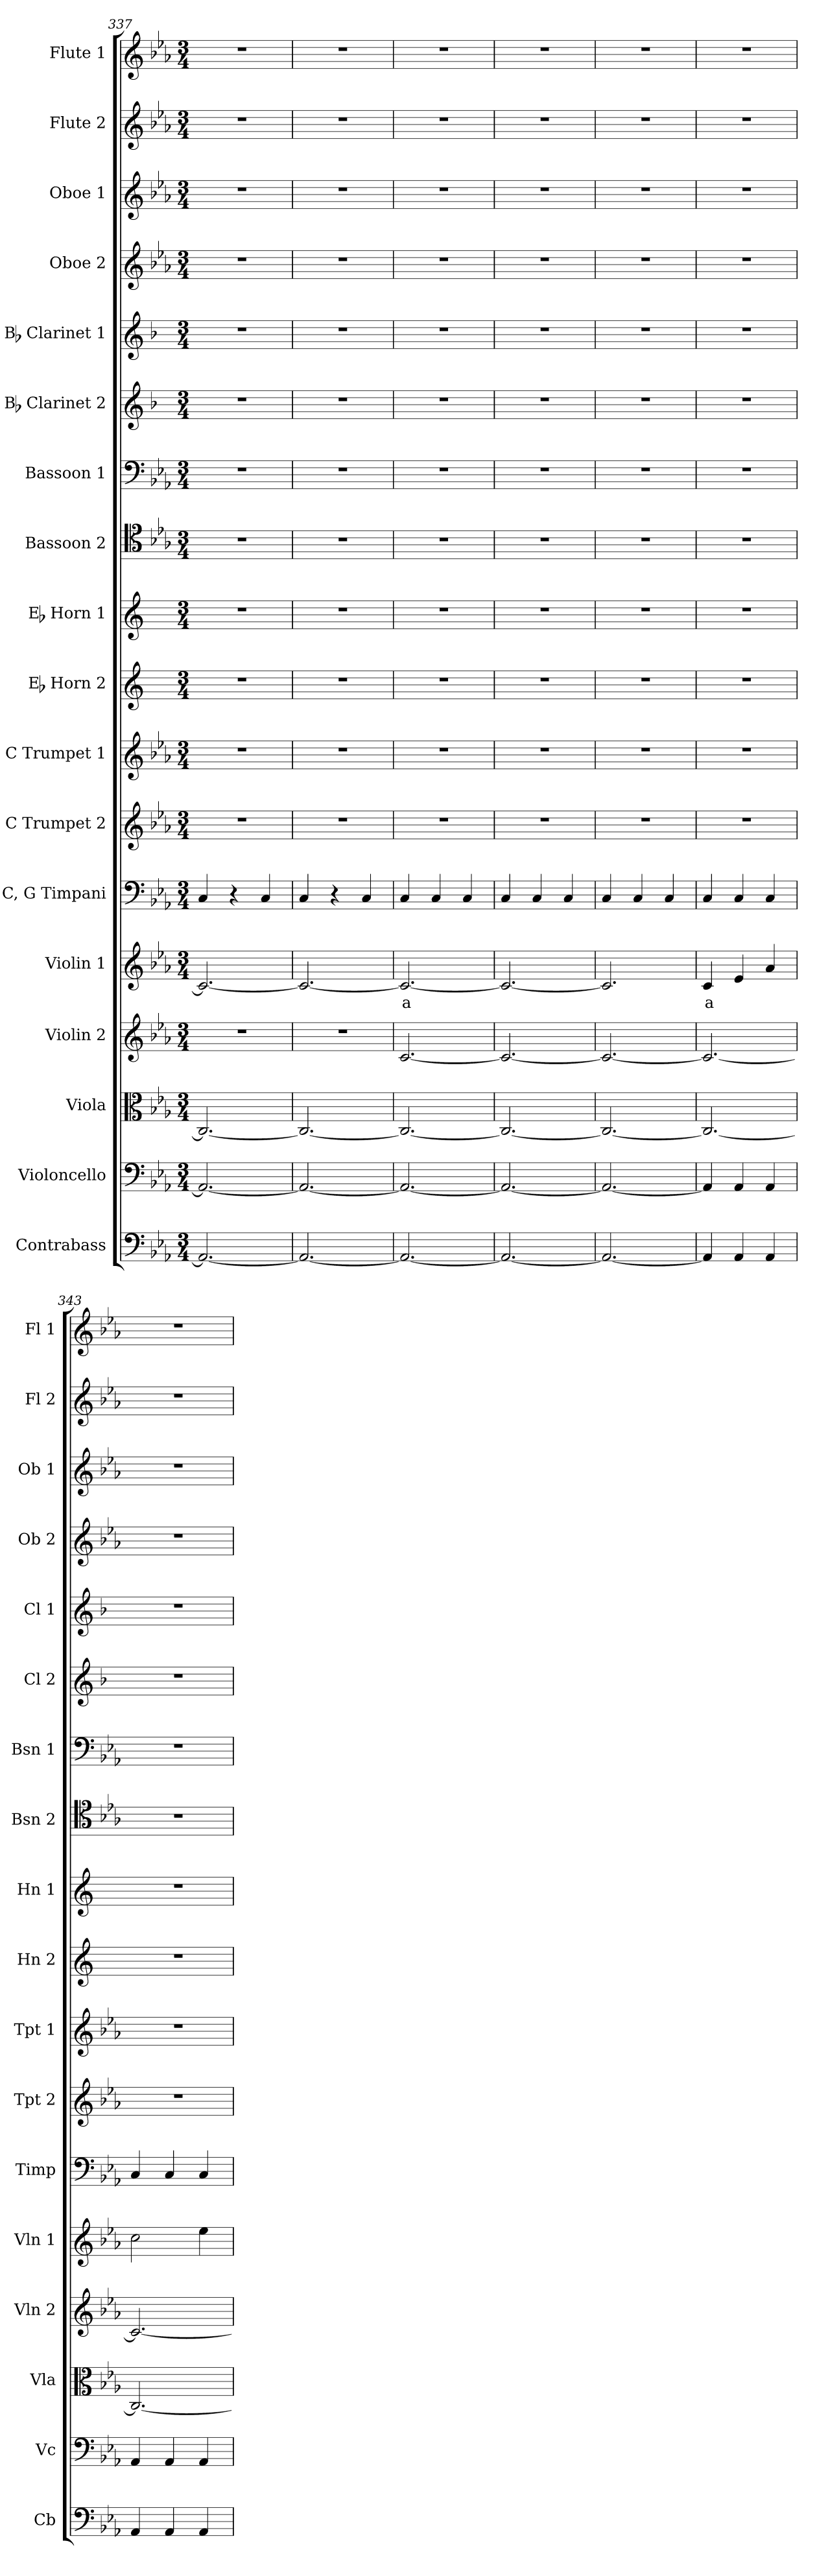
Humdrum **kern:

**kern	**dynam	**kern	**dynam	**kern	**dynam	**kern	**dynam	**kern	**text	**dynam	**kern	**dynam	**kern	**kern	**kern	**kern	**kern	**kern	**kern	**kern	**kern	**kern	**kern	**kern
*part18	*part18	*part17	*part17	*part16	*part16	*part15	*part15	*part14	*part14	*part14	*part13	*part13	*part12	*part11	*part10	*part9	*part8	*part7	*part6	*part5	*part4	*part3	*part2	*part1
*staff18	*staff18	*staff17	*staff17	*staff16	*staff16	*staff15	*staff15	*staff14	*staff14	*staff14	*staff13	*staff13	*staff12	*staff11	*staff10	*staff9	*staff8	*staff7	*staff6	*staff5	*staff4	*staff3	*staff2	*staff1
*I"Contrabass	*	*I"Violoncello	*	*I"Viola	*	*I"Violin 2	*	*I"Violin 1	*	*	*I"C, G Timpani	*	*I"C Trumpet 2	*I"C Trumpet 1	*I"Eb Horn 2	*I"Eb Horn 1	*I"Bassoon 2	*I"Bassoon 1	*I"Bb Clarinet 2	*I"Bb Clarinet 1	*I"Oboe 2	*I"Oboe 1	*I"Flute 2	*I"Flute 1
*I'Cb	*	*I'Vc	*	*I'Vla	*	*I'Vln 2	*	*I'Vln 1	*	*	*I'Timp	*	*I'Tpt 2	*I'Tpt 1	*I'Hn 2	*I'Hn 1	*I'Bsn 2	*I'Bsn 1	*I'Cl 2	*I'Cl 1	*I'Ob 2	*I'Ob 1	*I'Fl 2	*I'Fl 1
*clefF4	*	*clefF4	*	*clefC3	*	*clefG2	*	*clefG2	*	*	*clefF4	*	*clefG2	*clefG2	*clefG2	*clefG2	*clefC4	*clefF4	*clefG2	*clefG2	*clefG2	*clefG2	*clefG2	*clefG2
*ITrd7c12	*	*	*	*	*	*	*	*	*	*	*	*	*	*	*ITrd5c9	*ITrd5c9	*	*	*ITrd1c2	*ITrd1c2	*	*	*	*
*k[b-e-a-]	*	*k[b-e-a-]	*	*k[b-e-a-]	*	*k[b-e-a-]	*	*k[b-e-a-]	*	*	*k[b-e-a-]	*	*k[b-e-a-]	*k[b-e-a-]	*k[b-e-a-]	*k[b-e-a-]	*k[b-e-a-]	*k[b-e-a-]	*k[b-e-a-]	*k[b-e-a-]	*k[b-e-a-]	*k[b-e-a-]	*k[b-e-a-]	*k[b-e-a-]
*M3/4	*	*M3/4	*	*M3/4	*	*M3/4	*	*M3/4	*	*	*M3/4	*	*M3/4	*M3/4	*M3/4	*M3/4	*M3/4	*M3/4	*M3/4	*M3/4	*M3/4	*M3/4	*M3/4	*M3/4
=337	=337	=337	=337	=337	=337	=337	=337	=337	=337	=337	=337	=337	=337	=337	=337	=337	=337	=337	=337	=337	=337	=337	=337	=337
2.AAA-/_	.	2.AA-/_	.	2.C/_	.	2.r	.	2.c/_	.	.	4C/	.	2.r	2.r	2.r	2.r	2.r	2.r	2.r	2.r	2.r	2.r	2.r	2.r
.	.	.	.	.	.	.	.	.	.	.	4r	.	.	.	.	.	.	.	.	.	.	.	.	.
.	.	.	.	.	.	.	.	.	.	.	4C/	.	.	.	.	.	.	.	.	.	.	.	.	.
=338	=338	=338	=338	=338	=338	=338	=338	=338	=338	=338	=338	=338	=338	=338	=338	=338	=338	=338	=338	=338	=338	=338	=338	=338
2.AAA-/_	.	2.AA-/_	.	2.C/_	.	2.r	.	2.c/_	.	.	4C/	.	2.r	2.r	2.r	2.r	2.r	2.r	2.r	2.r	2.r	2.r	2.r	2.r
.	.	.	.	.	.	.	.	.	.	.	4r	.	.	.	.	.	.	.	.	.	.	.	.	.
.	.	.	.	.	.	.	.	.	.	.	4C/	.	.	.	.	.	.	.	.	.	.	.	.	.
=339	=339	=339	=339	=339	=339	=339	=339	=339	=339	=339	=339	=339	=339	=339	=339	=339	=339	=339	=339	=339	=339	=339	=339	=339
!	!LO:DY:b	!	!	!	!	!	!	!	!LO:LY:b:color=#FF0000	!	!	!	!	!	!	!	!	!	!	!	!	!	!	!
!	!LO:DY:n=1:b	!	!LO:DY:b	!	!	!	!	!	!	!	!	!	!	!	!	!	!	!	!	!	!	!	!	!
!	!	!	!LO:DY:n=1:b	!	!LO:DY:b	!	!	!	!	!	!	!	!	!	!	!	!	!	!	!	!	!	!	!
!	!	!	!	!	!LO:DY:n=1:b	!	!LO:DY:b	!	!	!	!	!	!	!	!	!	!	!	!	!	!	!	!	!
!	!	!	!	!	!	!	!LO:DY:n=1:b	!	!	!LO:DY:b	!	!	!	!	!	!	!	!	!	!	!	!	!	!
!	!	!	!	!	!	!	!	!	!	!LO:DY:n=1:b	!	!LO:DY:b	!	!	!	!	!	!	!	!	!	!	!	!
!	!	!	!	!	!	!	!	!	!	!	!	!LO:DY:n=1:b	!	!	!	!	!	!	!	!	!	!	!	!
2.AAA-/_	other-dynamics pp	2.AA-/_	other-dynamics pp	2.C/_	other-dynamics pp	[2.c/	other-dynamics pp	2.c/_	a	other-dynamics pp	4C/	other-dynamics pp	2.r	2.r	2.r	2.r	2.r	2.r	2.r	2.r	2.r	2.r	2.r	2.r
.	.	.	.	.	.	.	.	.	.	.	4C/	.	.	.	.	.	.	.	.	.	.	.	.	.
.	.	.	.	.	.	.	.	.	.	.	4C/	.	.	.	.	.	.	.	.	.	.	.	.	.
=340	=340	=340	=340	=340	=340	=340	=340	=340	=340	=340	=340	=340	=340	=340	=340	=340	=340	=340	=340	=340	=340	=340	=340	=340
2.AAA-/_	.	2.AA-/_	.	2.C/_	.	2.c/_	.	2.c/_	.	.	4C/	.	2.r	2.r	2.r	2.r	2.r	2.r	2.r	2.r	2.r	2.r	2.r	2.r
.	.	.	.	.	.	.	.	.	.	.	4C/	.	.	.	.	.	.	.	.	.	.	.	.	.
.	.	.	.	.	.	.	.	.	.	.	4C/	.	.	.	.	.	.	.	.	.	.	.	.	.
!!LO:PB:g=z
=341	=341	=341	=341	=341	=341	=341	=341	=341	=341	=341	=341	=341	=341	=341	=341	=341	=341	=341	=341	=341	=341	=341	=341	=341
2.AAA-/_	.	2.AA-/_	.	2.C/_	.	2.c/_	.	2.c/]	.	.	4C/	.	2.r	2.r	2.r	2.r	2.r	2.r	2.r	2.r	2.r	2.r	2.r	2.r
.	.	.	.	.	.	.	.	.	.	.	4C/	.	.	.	.	.	.	.	.	.	.	.	.	.
.	.	.	.	.	.	.	.	.	.	.	4C/	.	.	.	.	.	.	.	.	.	.	.	.	.
=342	=342	=342	=342	=342	=342	=342	=342	=342	=342	=342	=342	=342	=342	=342	=342	=342	=342	=342	=342	=342	=342	=342	=342	=342
!	!	!	!	!	!	!	!	!	!LO:LY:b:color=#FF0000	!	!	!	!	!	!	!	!	!	!	!	!	!	!	!
4AAA-/]	.	4AA-/]	.	2.C/_	.	2.c/_	.	4c/	a	.	4C/	.	2.r	2.r	2.r	2.r	2.r	2.r	2.r	2.r	2.r	2.r	2.r	2.r
4AAA-/	.	4AA-/	.	.	.	.	.	4e-/	.	.	4C/	.	.	.	.	.	.	.	.	.	.	.	.	.
4AAA-/	.	4AA-/	.	.	.	.	.	4a-/	.	.	4C/	.	.	.	.	.	.	.	.	.	.	.	.	.
=343	=343	=343	=343	=343	=343	=343	=343	=343	=343	=343	=343	=343	=343	=343	=343	=343	=343	=343	=343	=343	=343	=343	=343	=343
4AAA-/	.	4AA-/	.	2.C/_	.	2.c/_	.	2cc\	.	.	4C/	.	2.r	2.r	2.r	2.r	2.r	2.r	2.r	2.r	2.r	2.r	2.r	2.r
4AAA-/	.	4AA-/	.	.	.	.	.	.	.	.	4C/	.	.	.	.	.	.	.	.	.	.	.	.	.
4AAA-/	.	4AA-/	.	.	.	.	.	4ee-\	.	.	4C/	.	.	.	.	.	.	.	.	.	.	.	.	.
=	=	=	=	=	=	=	=	=	=	=	=	=	=	=	=	=	=	=	=	=	=	=	=	=
*-	*-	*-	*-	*-	*-	*-	*-	*-	*-	*-	*-	*-	*-	*-	*-	*-	*-	*-	*-	*-	*-	*-	*-	*-
